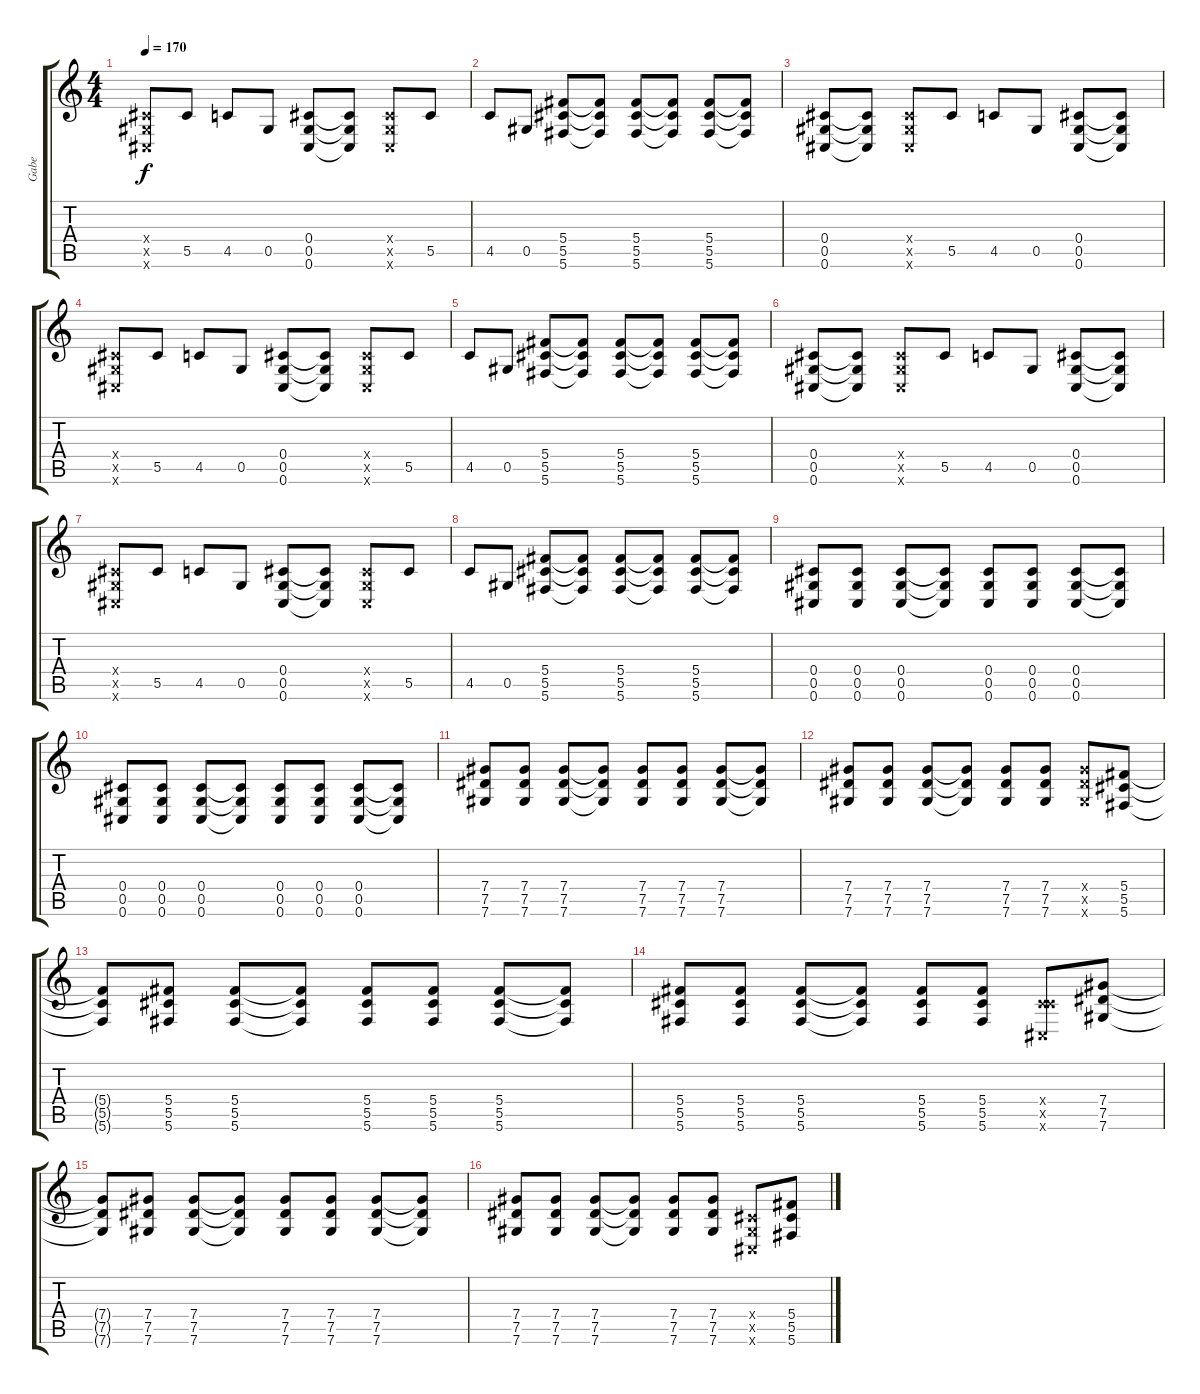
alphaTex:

\track ("Gabe" "Gabe") {instrument distortionguitar}
\staff {score tabs}
\tuning (Eb4 Bb3 Gb3 Db3 Ab2 Db2) {hide}
\ts (4 4)
\tempo 170
\clef g2
\ks c
(0.4{x} 0.5{x} 0.6{x}).8{dy f} 5.5.8 4.5.8 0.5.8 (0.4 0.5 0.6).8 (0.4{t} 0.5{t} 0.6{t}).8 (0.4{x} 0.5{x} 0.6{x}).8 5.5.8 |
4.5.8 0.5.8 (5.4 5.5 5.6).8 (5.4{t} 5.5{t} 5.6{t}).8 (5.4 5.5 5.6).8 (5.4{t} 5.5{t} 5.6{t}).8 (5.4 5.5 5.6).8 (5.4{t} 5.5{t} 5.6{t}).8 |
(0.4 0.5 0.6).8 (0.4{t} 0.5{t} 0.6{t}).8 (0.4{x} 0.5{x} 0.6{x}).8 5.5.8 4.5.8 0.5.8 (0.4 0.5 0.6).8 (0.4{t} 0.5{t} 0.6{t}).8 |
(0.4{x} 0.5{x} 0.6{x}).8 5.5.8 4.5.8 0.5.8 (0.4 0.5 0.6).8 (0.4{t} 0.5{t} 0.6{t}).8 (0.4{x} 0.5{x} 0.6{x}).8 5.5.8 |
4.5.8 0.5.8 (5.4 5.5 5.6).8 (5.4{t} 5.5{t} 5.6{t}).8 (5.4 5.5 5.6).8 (5.4{t} 5.5{t} 5.6{t}).8 (5.4 5.5 5.6).8 (5.4{t} 5.5{t} 5.6{t}).8 |
(0.4 0.5 0.6).8 (0.4{t} 0.5{t} 0.6{t}).8 (0.4{x} 0.5{x} 0.6{x}).8 5.5.8 4.5.8 0.5.8 (0.4 0.5 0.6).8 (0.4{t} 0.5{t} 0.6{t}).8 |
(0.4{x} 0.5{x} 0.6{x}).8 5.5.8 4.5.8 0.5.8 (0.4 0.5 0.6).8 (0.4{t} 0.5{t} 0.6{t}).8 (0.4{x} 0.5{x} 0.6{x}).8 5.5.8 |
4.5.8 0.5.8 (5.4 5.5 5.6).8 (5.4{t} 5.5{t} 5.6{t}).8 (5.4 5.5 5.6).8 (5.4{t} 5.5{t} 5.6{t}).8 (5.4 5.5 5.6).8 (5.4{t} 5.5{t} 5.6{t}).8 |
(0.4 0.5 0.6).8 (0.4 0.5 0.6).8 (0.4 0.5 0.6).8 (0.4{t} 0.5{t} 0.6{t}).8 (0.4 0.5 0.6).8 (0.4 0.5 0.6).8 (0.4 0.5 0.6).8 (0.4{t} 0.5{t} 0.6{t}).8 |
(0.4 0.5 0.6).8 (0.4 0.5 0.6).8 (0.4 0.5 0.6).8 (0.4{t} 0.5{t} 0.6{t}).8 (0.4 0.5 0.6).8 (0.4 0.5 0.6).8 (0.4 0.5 0.6).8 (0.4{t} 0.5{t} 0.6{t}).8 |
(7.4 7.5 7.6).8 (7.4 7.5 7.6).8 (7.4 7.5 7.6).8 (7.4{t} 7.5{t} 7.6{t}).8 (7.4 7.5 7.6).8 (7.4 7.5 7.6).8 (7.4 7.5 7.6).8 (7.4{t} 7.5{t} 7.6{t}).8 |
(7.4 7.5 7.6).8 (7.4 7.5 7.6).8 (7.4 7.5 7.6).8 (7.4{t} 7.5{t} 7.6{t}).8 (7.4 7.5 7.6).8 (7.4 7.5 7.6).8 (7.4{x} 7.5{x} 7.6{x}).8 (5.4 5.5 5.6).8 |
(5.4{t} 5.5{t} 5.6{t}).8 (5.4 5.5 5.6).8 (5.4 5.5 5.6).8 (5.4{t} 5.5{t} 5.6{t}).8 (5.4 5.5 5.6).8 (5.4 5.5 5.6).8 (5.4 5.5 5.6).8 (5.4{t} 5.5{t} 5.6{t}).8 |
(5.4 5.5 5.6).8 (5.4 5.5 5.6).8 (5.4 5.5 5.6).8 (5.4{t} 5.5{t} 5.6{t}).8 (5.4 5.5 5.6).8 (5.4 5.5 5.6).8 (0.4{x} 5.5{x} 0.6{x}).8 (7.4 7.5 7.6).8 |
(7.4{t} 7.5{t} 7.6{t}).8 (7.4 7.5 7.6).8 (7.4 7.5 7.6).8 (7.4{t} 7.5{t} 7.6{t}).8 (7.4 7.5 7.6).8 (7.4 7.5 7.6).8 (7.4 7.5 7.6).8 (7.4{t} 7.5{t} 7.6{t}).8 |
(7.4 7.5 7.6).8 (7.4 7.5 7.6).8 (7.4 7.5 7.6).8 (7.4{t} 7.5{t} 7.6{t}).8 (7.4 7.5 7.6).8 (7.4 7.5 7.6).8 (0.4{x} 0.5{x} 0.6{x}).8 (5.4 5.5 5.6).8
